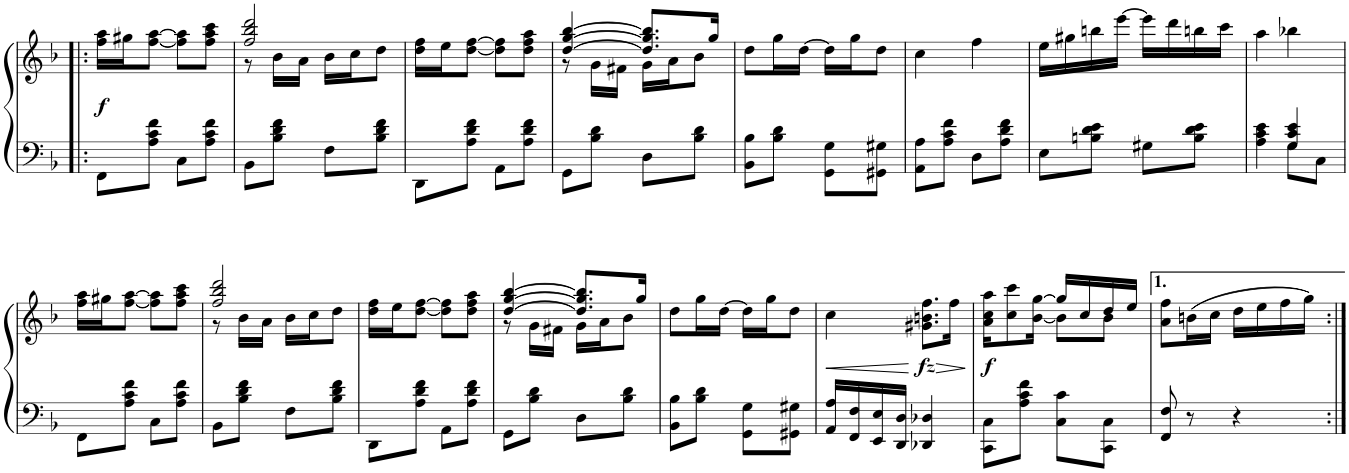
**kern	**kern	**dynam
*part1	*part1	*part1
*staff2	*staff1	*staff1/2
*I"Piano	*	*
*I'Pno	*	*
!!LO:PB:g=z
*clefF4	*clefG2	*
*k[b-]	*k[b-]	*
*M2/4	*M2/4	*
=53!|:	=53!|:	=53!|:
!	!	!LO:DY:b
8FF\L	16ff\ 16aa\LL	f
.	16gg#X\J	.
8A\ 8c\ 8f\J	[<8ff\ [8aa\J	.
8C\L	8ff\] 8aa\]L	.
8A\ 8c\ 8f\J	8ff\ 8aa\ 8ccc\J	.
=54	=54	=54
*	*^	*
8BB-\L	2ff/ 2bb-/ 2ddd/	8r	.
8B-\ 8d\ 8f\J	.	16b-\LL	.
.	.	16a\JJ	.
8F\L	.	16b-\LL	.
.	.	16cc\J	.
8B-\ 8d\ 8f\J	.	8dd\J	.
*	*v	*v	*
=55	=55	=55
8DD\L	16dd\ 16ff\LL	.
.	16ee\J	.
8A\ 8d\ 8f\J	[<8dd\ [8ff\J	.
8AA\L	8dd\] 8ff\]L	.
8A\ 8d\ 8f\J	8dd\ 8ff\ 8aa\J	.
=56	=56	=56
*	*^	*
8GG\L	[4dd/ [4gg/ [4bb-/	8r	.
8B-\ 8d\J	.	16g\LL	.
.	.	16f#X\JJ	.
8D\L	8.dd/] 8.gg/] 8.bb-/]L	16g\LL	.
.	.	16a\J	.
8B-\ 8d\J	.	8b-\J	.
.	16gg/Jk	.	.
*	*v	*v	*
=57	=57	=57
8BB-\ 8B-\L	8dd\L	.
8B-\ 8d\J	16gg\L	.
.	[16dd\JJ	.
8GG\ 8G\L	16dd\LL]	.
.	16gg\J	.
8GG#X\ 8G#X\J	8dd\J	.
=58	=58	=58
8AA\ 8A\L	4cc\	.
8A\ 8c\ 8f\J	.	.
8D\L	4ff\	.
8A\ 8d\ 8f\J	.	.
=59	=59	=59
8E\L	16ee\LL	.
.	16gg#X\	.
8Bn\ 8d\ 8e\J	16bbn\	.
.	[16eee\JJ	.
8G#X\L	16eee\LL]	.
.	16ddd\	.
8B\ 8d\ 8e\J	16bbn\	.
.	16ccc\JJ	.
=60	=60	=60
*^	*	*
4A\ 4c\ 4e\	4ryy	4aa\	.
8G\L	4G/ 4c/ 4e/	4bb-X\	.
8C\J	.	.	.
*v	*v	*	*
!!LO:LB:g=z
=61	=61	=61
8FF\L	16ff\ 16aa\LL	.
.	16gg#X\J	.
8A\ 8c\ 8f\J	[<8ff\ [8aa\J	.
8C\L	8ff\] 8aa\]L	.
8A\ 8c\ 8f\J	8ff\ 8aa\ 8ccc\J	.
=62	=62	=62
*	*^	*
8BB-\L	2ff/ 2bb-/ 2ddd/	8r	.
8B-\ 8d\ 8f\J	.	16b-\LL	.
.	.	16a\JJ	.
8F\L	.	16b-\LL	.
.	.	16cc\J	.
8B-\ 8d\ 8f\J	.	8dd\J	.
*	*v	*v	*
=63	=63	=63
8DD\L	16dd\ 16ff\LL	.
.	16ee\J	.
8A\ 8d\ 8f\J	[<8dd\ [8ff\J	.
8AA\L	8dd\] 8ff\]L	.
8A\ 8d\ 8f\J	8dd\ 8ff\ 8aa\J	.
=64	=64	=64
*	*^	*
8GG\L	[4dd/ [4gg/ [4bb-/	8r	.
8B-\ 8d\J	.	16g\LL	.
.	.	16f#X\JJ	.
8D\L	8.dd/] 8.gg/] 8.bb-/]L	16g\LL	.
.	.	16a\J	.
8B-\ 8d\J	.	8b-\J	.
.	16gg/Jk	.	.
*	*v	*v	*
=65	=65	=65
8BB-\ 8B-\L	8dd\L	.
8B-\ 8d\J	16gg\L	.
.	[16dd\JJ	.
8GG\ 8G\L	16dd\LL]	.
.	16gg\J	.
8GG#X\ 8G#X\J	8dd\J	.
=66	=66	=66
!	!	!LO:HP:b
16AA/ 16A/LL	4cc\	<
16FF/ 16F/	.	.
16EE/ 16E/	.	.
16DD/ 16D/JJ	.	.
!	!	!LO:HP:n=1:b
!	!	!LO:DY:n=1:b
4DD-X/ 4D-X/	8.g#X\ 8.bn\ 8.ff\L	[ > fz
.	16ff\Jk	.
.	.	]
=67	=67	=67
*	*^	*
!	!	!	!LO:DY:b
8CC\ 8C\L	16a\ 16cc\ 16aa\KL	4ryy	f
.	8cc\ 8ccc\	.	.
8A\ 8c\ 8f\J	.	.	.
.	[16b-\ [>16gg\Jk	.	.
8C\ 8c\L	8b-\L]	16gg/LL]	.
.	.	16cc/	.
8CC\ 8C\J	8b-\J	16dd/	.
.	.	16ee/JJ	.
*	*v	*v	*
=68	=68	=68
8FF/ 8F/	8a\ 8ff\L	.
8r	(16bn\L	.
.	16cc\JJ	.
4r	16dd\LL	.
.	16ee\	.
.	16ff\	.
.	16gg\JJ)	.
=:|!	=:|!	=:|!
*-	*-	*-
